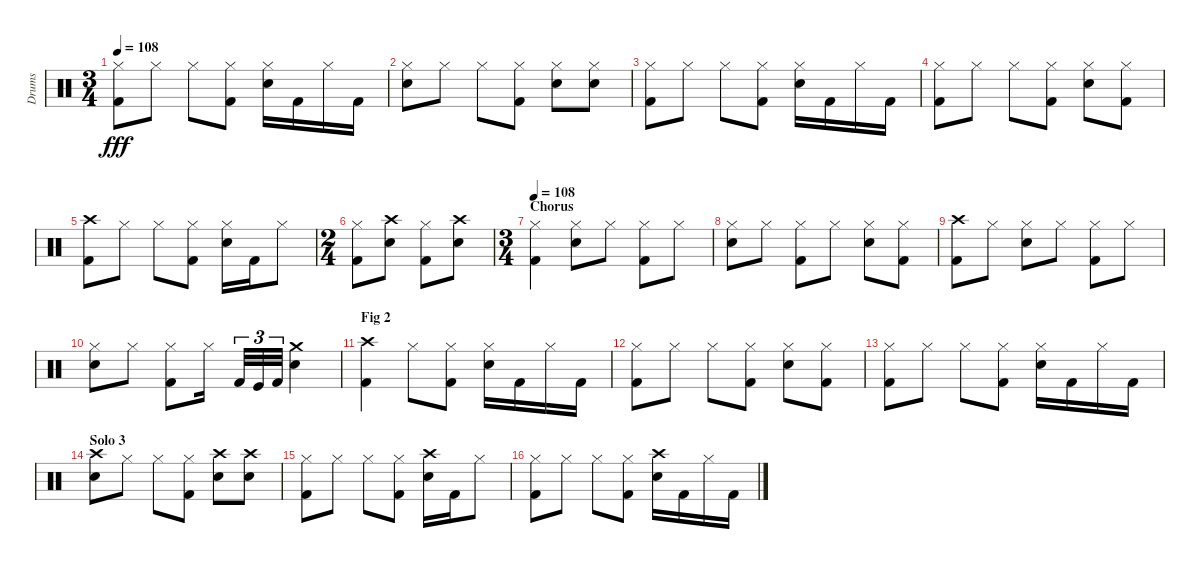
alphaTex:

\track ("Drums" "Drums") {instrument percussion}
\staff {score}
\articulation defaults
\ts (3 4)
\tempo 108
\clef neutral
\ks c
("Hi-Hat (closed)" "Kick (hit) 2").8{dy fff} "Hi-Hat (closed)".8 "Hi-Hat (closed)".8 ("Hi-Hat (closed)" "Kick (hit) 2").8 ("Hi-Hat (closed)" "Electric Snare (hit)").16 "Kick (hit) 2".16 "Hi-Hat (closed)".16 "Kick (hit) 2".16 |
("Hi-Hat (closed)" "Electric Snare (hit)").8 "Hi-Hat (closed)".8 "Hi-Hat (closed)".8 ("Hi-Hat (closed)" "Kick (hit) 2").8 ("Hi-Hat (closed)" "Electric Snare (hit)").8 ("Hi-Hat (closed)" "Electric Snare (hit)").8 |
("Hi-Hat (closed)" "Kick (hit) 2").8 "Hi-Hat (closed)".8 "Hi-Hat (closed)".8 ("Hi-Hat (closed)" "Kick (hit) 2").8 ("Hi-Hat (closed)" "Electric Snare (hit)").16 "Kick (hit) 2".16 "Hi-Hat (closed)".16 "Kick (hit) 2".16 |
("Hi-Hat (closed)" "Kick (hit) 2").8 "Hi-Hat (closed)".8 "Hi-Hat (closed)".8 ("Hi-Hat (closed)" "Kick (hit) 2").8 ("Hi-Hat (closed)" "Electric Snare (hit)").8 ("Hi-Hat (closed)" "Kick (hit) 2").8 |
("Crash high (hit)" "Kick (hit) 2").8 "Hi-Hat (closed)".8 "Hi-Hat (closed)".8 ("Hi-Hat (closed)" "Kick (hit) 2").8 ("Hi-Hat (closed)" "Electric Snare (hit)").16 "Kick (hit) 2".16 "Hi-Hat (closed)".8 |
\ts (2 4)
("Hi-Hat (closed)" "Kick (hit) 2").8 ("Crash high (hit)" "Electric Snare (hit)").8 ("Hi-Hat (closed)" "Kick (hit) 2").8 ("Crash high (hit)" "Electric Snare (hit)").8 |
\ts (3 4)
\section ("" "Chorus")
\tempo 108
("Hi-Hat (closed)" "Kick (hit) 2").4 ("Hi-Hat (closed)" "Electric Snare (hit)").8 "Hi-Hat (closed)".8 ("Hi-Hat (closed)" "Kick (hit) 2").8 "Hi-Hat (closed)".8 |
("Hi-Hat (closed)" "Electric Snare (hit)").8 "Hi-Hat (closed)".8 ("Hi-Hat (closed)" "Kick (hit) 2").8 "Hi-Hat (closed)".8 ("Hi-Hat (closed)" "Electric Snare (hit)").8 ("Hi-Hat (closed)" "Kick (hit) 2").8 |
("Crash high (hit)" "Kick (hit) 2").8 "Hi-Hat (closed)".8 ("Hi-Hat (closed)" "Electric Snare (hit)").8 "Hi-Hat (closed)".8 ("Hi-Hat (closed)" "Kick (hit) 2").8 "Hi-Hat (closed)".8 |
("Hi-Hat (closed)" "Electric Snare (hit)").8 "Hi-Hat (closed)".8 ("Hi-Hat (closed)" "Kick (hit) 2").8 "Hi-Hat (closed)".16 "Kick (hit) 2".32{tu (3 2)} "Kick (hit)".32{tu (3 2)} "Kick (hit) 2".32{tu (3 2)} ("Crash medium (hit)" "Electric Snare (hit)").4 |
\section ("" "Fig 2")
("Crash high (hit)" "Kick (hit) 2").4 "Hi-Hat (closed)".8 ("Hi-Hat (closed)" "Kick (hit) 2").8 ("Hi-Hat (closed)" "Electric Snare (hit)").16 "Kick (hit) 2".16 "Hi-Hat (closed)".16 "Kick (hit) 2".16 |
("Hi-Hat (closed)" "Kick (hit) 2").8 "Hi-Hat (closed)".8 "Hi-Hat (closed)".8 ("Hi-Hat (closed)" "Kick (hit) 2").8 ("Hi-Hat (closed)" "Electric Snare (hit)").8 ("Hi-Hat (closed)" "Kick (hit) 2").8 |
("Hi-Hat (closed)" "Kick (hit) 2").8 "Hi-Hat (closed)".8 "Hi-Hat (closed)".8 ("Hi-Hat (closed)" "Kick (hit) 2").8 ("Hi-Hat (closed)" "Electric Snare (hit)").16 "Kick (hit) 2".16 "Hi-Hat (closed)".16 "Kick (hit) 2".16 |
\section ("" "Solo 3")
("Crash high (hit)" "Electric Snare (hit)").8 "Hi-Hat (closed)".8 "Hi-Hat (closed)".8 ("Hi-Hat (closed)" "Kick (hit) 2").8 ("Crash high (hit)" "Electric Snare (hit)").8 ("Crash high (hit)" "Electric Snare (hit)").8 |
("Hi-Hat (closed)" "Kick (hit) 2").8 "Hi-Hat (closed)".8 "Hi-Hat (closed)".8 ("Hi-Hat (closed)" "Kick (hit) 2").8 ("Crash high (hit)" "Electric Snare (hit)").16 "Kick (hit) 2".16 "Hi-Hat (closed)".8 |
("Hi-Hat (closed)" "Kick (hit) 2").8 "Hi-Hat (closed)".8 "Hi-Hat (closed)".8 ("Hi-Hat (closed)" "Kick (hit) 2").8 ("Crash high (hit)" "Electric Snare (hit)").16 "Kick (hit) 2".16 "Hi-Hat (closed)".16 "Kick (hit) 2".16
